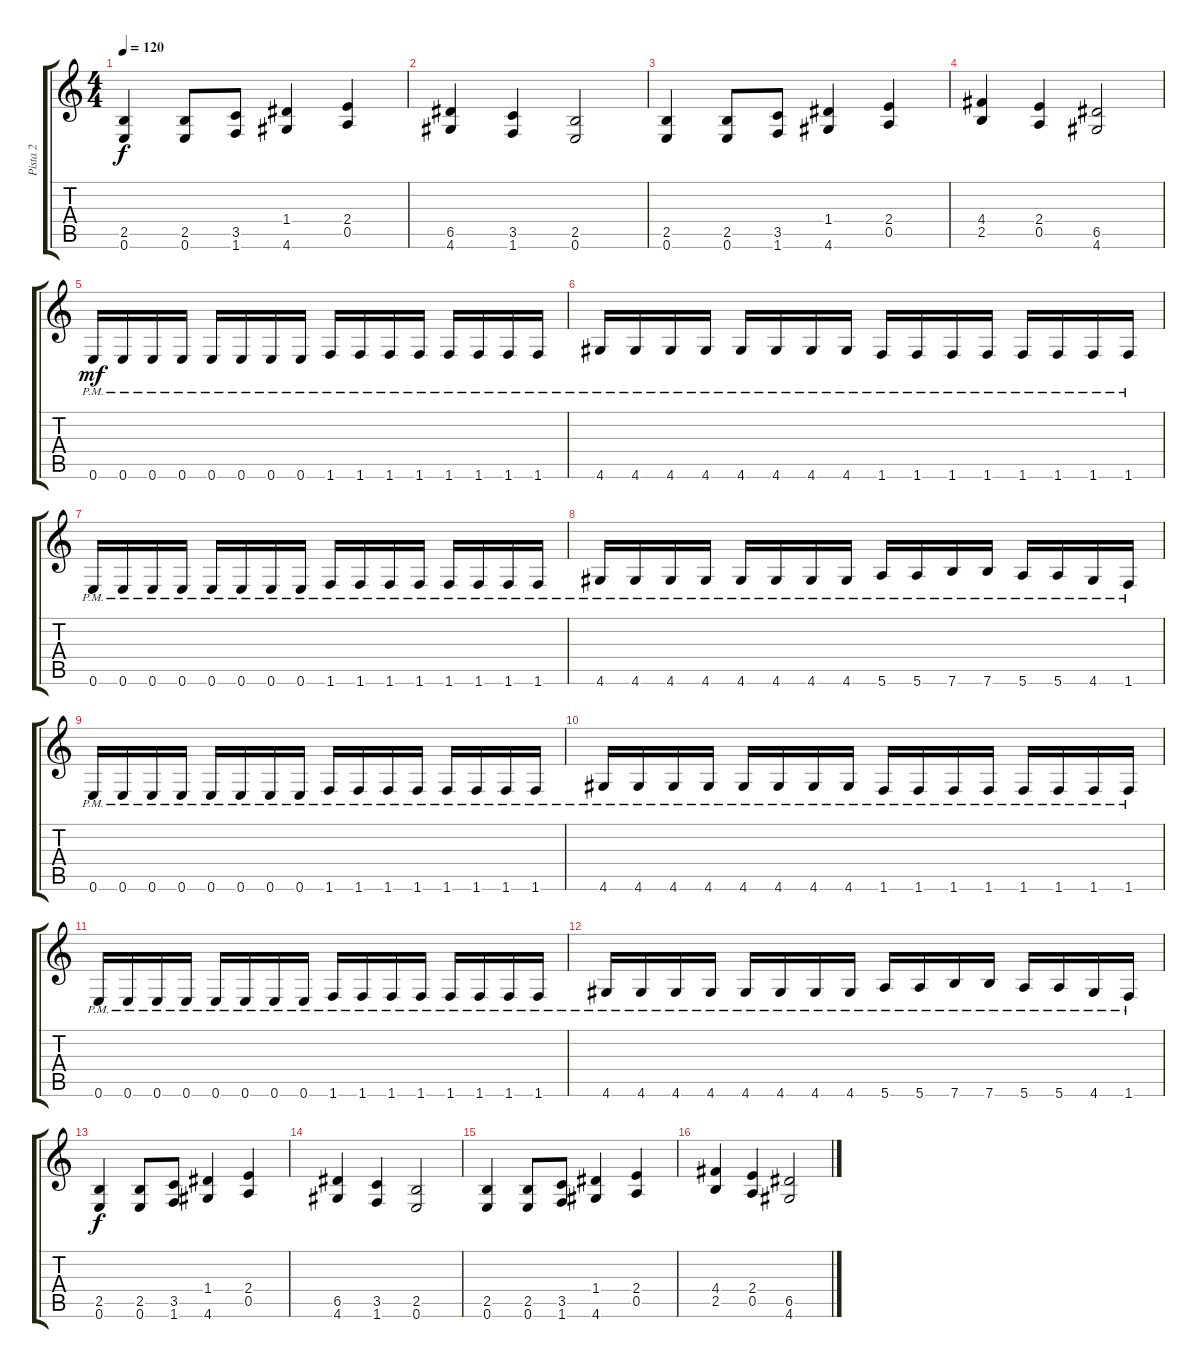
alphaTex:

\track ("Pista 2" "Pista 2") {instrument distortionguitar}
\staff {score tabs}
\tuning (E4 B3 G3 D3 A2 E2) {hide}
\ts (4 4)
\tempo 120
\clef g2
\ks c
(2.5 0.6).4{dy f} (2.5 0.6).8 (3.5 1.6).8 (1.4 4.6).4 (2.4 0.5).4 |
(6.5 4.6).4 (3.5 1.6).4 (2.5 0.6).2 |
(2.5 0.6).4 (2.5 0.6).8 (3.5 1.6).8 (1.4 4.6).4 (2.4 0.5).4 |
(4.4 2.5).4 (2.4 0.5).4 (6.5 4.6).2 |
0.6{pm}.16{dy mf} 0.6{pm}.16 0.6{pm}.16 0.6{pm}.16 0.6{pm}.16 0.6{pm}.16 0.6{pm}.16 0.6{pm}.16 1.6{pm}.16 1.6{pm}.16 1.6{pm}.16 1.6{pm}.16 1.6{pm}.16 1.6{pm}.16 1.6{pm}.16 1.6{pm}.16 |
4.6{pm}.16 4.6{pm}.16 4.6{pm}.16 4.6{pm}.16 4.6{pm}.16 4.6{pm}.16 4.6{pm}.16 4.6{pm}.16 1.6{pm}.16 1.6{pm}.16 1.6{pm}.16 1.6{pm}.16 1.6{pm}.16 1.6{pm}.16 1.6{pm}.16 1.6{pm}.16 |
0.6{pm}.16 0.6{pm}.16 0.6{pm}.16 0.6{pm}.16 0.6{pm}.16 0.6{pm}.16 0.6{pm}.16 0.6{pm}.16 1.6{pm}.16 1.6{pm}.16 1.6{pm}.16 1.6{pm}.16 1.6{pm}.16 1.6{pm}.16 1.6{pm}.16 1.6{pm}.16 |
4.6{pm}.16 4.6{pm}.16 4.6{pm}.16 4.6{pm}.16 4.6{pm}.16 4.6{pm}.16 4.6{pm}.16 4.6{pm}.16 5.6{pm}.16 5.6{pm}.16 7.6{pm}.16 7.6{pm}.16 5.6{pm}.16 5.6{pm}.16 4.6{pm}.16 1.6{pm}.16 |
0.6{pm}.16 0.6{pm}.16 0.6{pm}.16 0.6{pm}.16 0.6{pm}.16 0.6{pm}.16 0.6{pm}.16 0.6{pm}.16 1.6{pm}.16 1.6{pm}.16 1.6{pm}.16 1.6{pm}.16 1.6{pm}.16 1.6{pm}.16 1.6{pm}.16 1.6{pm}.16 |
4.6{pm}.16 4.6{pm}.16 4.6{pm}.16 4.6{pm}.16 4.6{pm}.16 4.6{pm}.16 4.6{pm}.16 4.6{pm}.16 1.6{pm}.16 1.6{pm}.16 1.6{pm}.16 1.6{pm}.16 1.6{pm}.16 1.6{pm}.16 1.6{pm}.16 1.6{pm}.16 |
0.6{pm}.16 0.6{pm}.16 0.6{pm}.16 0.6{pm}.16 0.6{pm}.16 0.6{pm}.16 0.6{pm}.16 0.6{pm}.16 1.6{pm}.16 1.6{pm}.16 1.6{pm}.16 1.6{pm}.16 1.6{pm}.16 1.6{pm}.16 1.6{pm}.16 1.6{pm}.16 |
4.6{pm}.16 4.6{pm}.16 4.6{pm}.16 4.6{pm}.16 4.6{pm}.16 4.6{pm}.16 4.6{pm}.16 4.6{pm}.16 5.6{pm}.16 5.6{pm}.16 7.6{pm}.16 7.6{pm}.16 5.6{pm}.16 5.6{pm}.16 4.6{pm}.16 1.6{pm}.16 |
(2.5 0.6).4{dy f} (2.5 0.6).8 (3.5 1.6).8 (1.4 4.6).4 (2.4 0.5).4 |
(6.5 4.6).4 (3.5 1.6).4 (2.5 0.6).2 |
(2.5 0.6).4 (2.5 0.6).8 (3.5 1.6).8 (1.4 4.6).4 (2.4 0.5).4 |
(4.4 2.5).4 (2.4 0.5).4 (6.5 4.6).2
